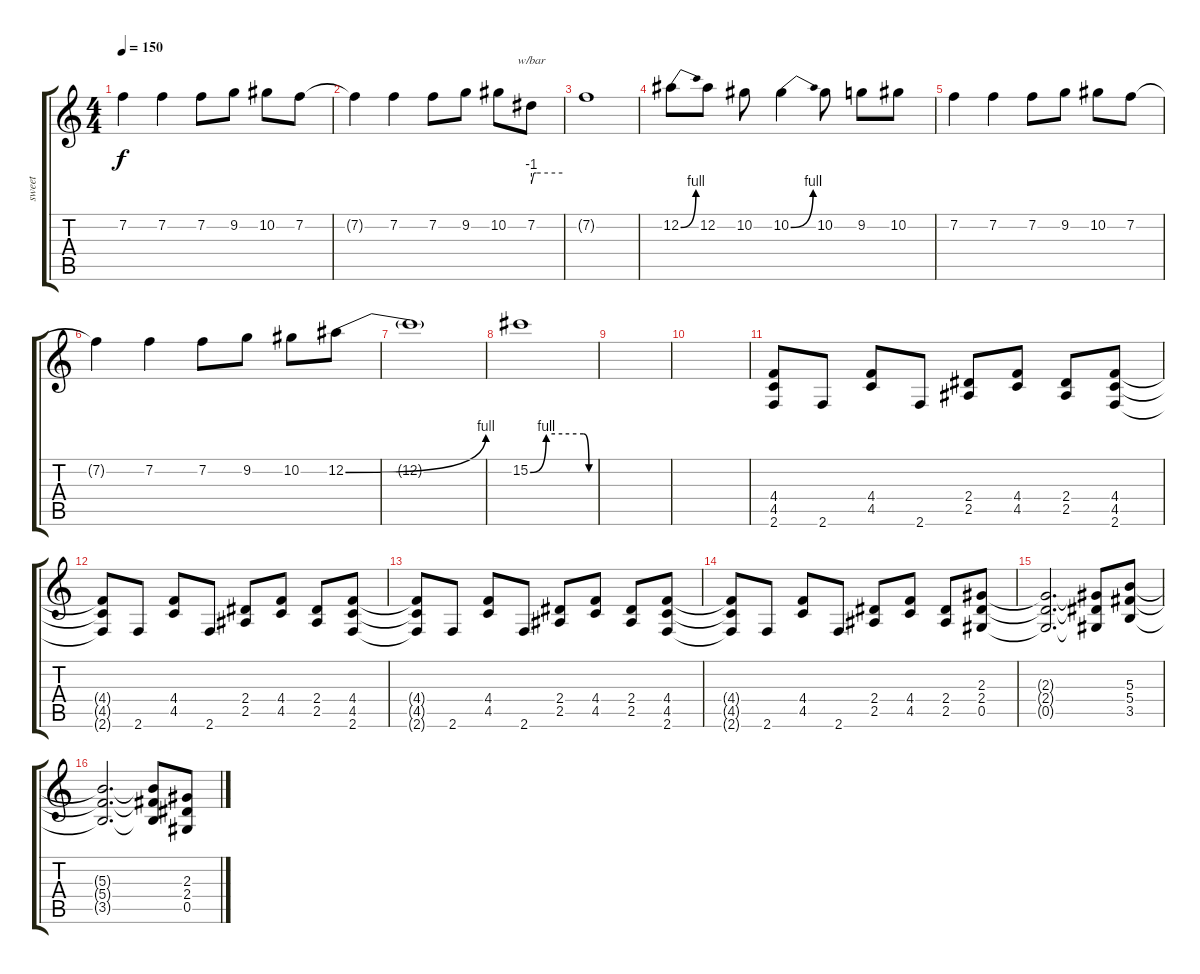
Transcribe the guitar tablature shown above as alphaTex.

\track ("sweet" "sweet") {instrument distortionguitar}
\staff {score tabs}
\tuning (Eb4 Bb3 Gb3 Db3 Ab2 Eb2) {hide}
\ts (4 4)
\tempo 150
\clef g2
\ks c
7.2.4{dy f instrument distortionguitar} 7.2.4 7.2.8 9.2.8 10.2.8 7.2.8 |
7.2{t}.4 7.2.4 7.2.8 9.2.8 10.2.8 7.2.8{tbe (custom default 0 -4 5 0 10 0 60 0)} |
7.2{t}.1 |
12.2{be (bend 0 0 60 4)}.8 12.2.8 10.2.8 10.2{be (bend 0 0 60 4)}.4 10.2.8 9.2.8 10.2.8 |
7.2.4 7.2.4 7.2.8 9.2.8 10.2.8 7.2.8 |
7.2{t}.4 7.2.4 7.2.8 9.2.8 10.2.8 12.2{be (bend 0 0 60 4)}.8 |
12.2{t}.1 |
15.2{be (custom 0 0 15 4 30 4 50 4 55 0 60 0)}.1 |
|
|
(4.4 4.5 2.6).8 2.6.8 (4.4 4.5).8 2.6.8 (2.4 2.5).8 (4.4 4.5).8 (2.4 2.5).8 (4.4 4.5 2.6).8 |
(4.4{t} 4.5{t} 2.6{t}).8 2.6.8 (4.4 4.5).8 2.6.8 (2.4 2.5).8 (4.4 4.5).8 (2.4 2.5).8 (4.4 4.5 2.6).8 |
(4.4{t} 4.5{t} 2.6{t}).8 2.6.8 (4.4 4.5).8 2.6.8 (2.4 2.5).8 (4.4 4.5).8 (2.4 2.5).8 (4.4 4.5 2.6).8 |
(4.4{t} 4.5{t} 2.6{t}).8 2.6.8 (4.4 4.5).8 2.6.8 (2.4 2.5).8 (4.4 4.5).8 (2.4 2.5).8 (2.3 2.4 0.5).8 |
(2.3{t} 2.4{t} 0.5{t}).2{d} (2.3{t} 2.4{t} 0.5{t}).8 (5.3 5.4 3.5).8 |
(5.3{t} 5.4{t} 3.5{t}).2{d} (5.3{t} 5.4{t} 3.5{t}).8 (2.3 2.4 0.5).8
